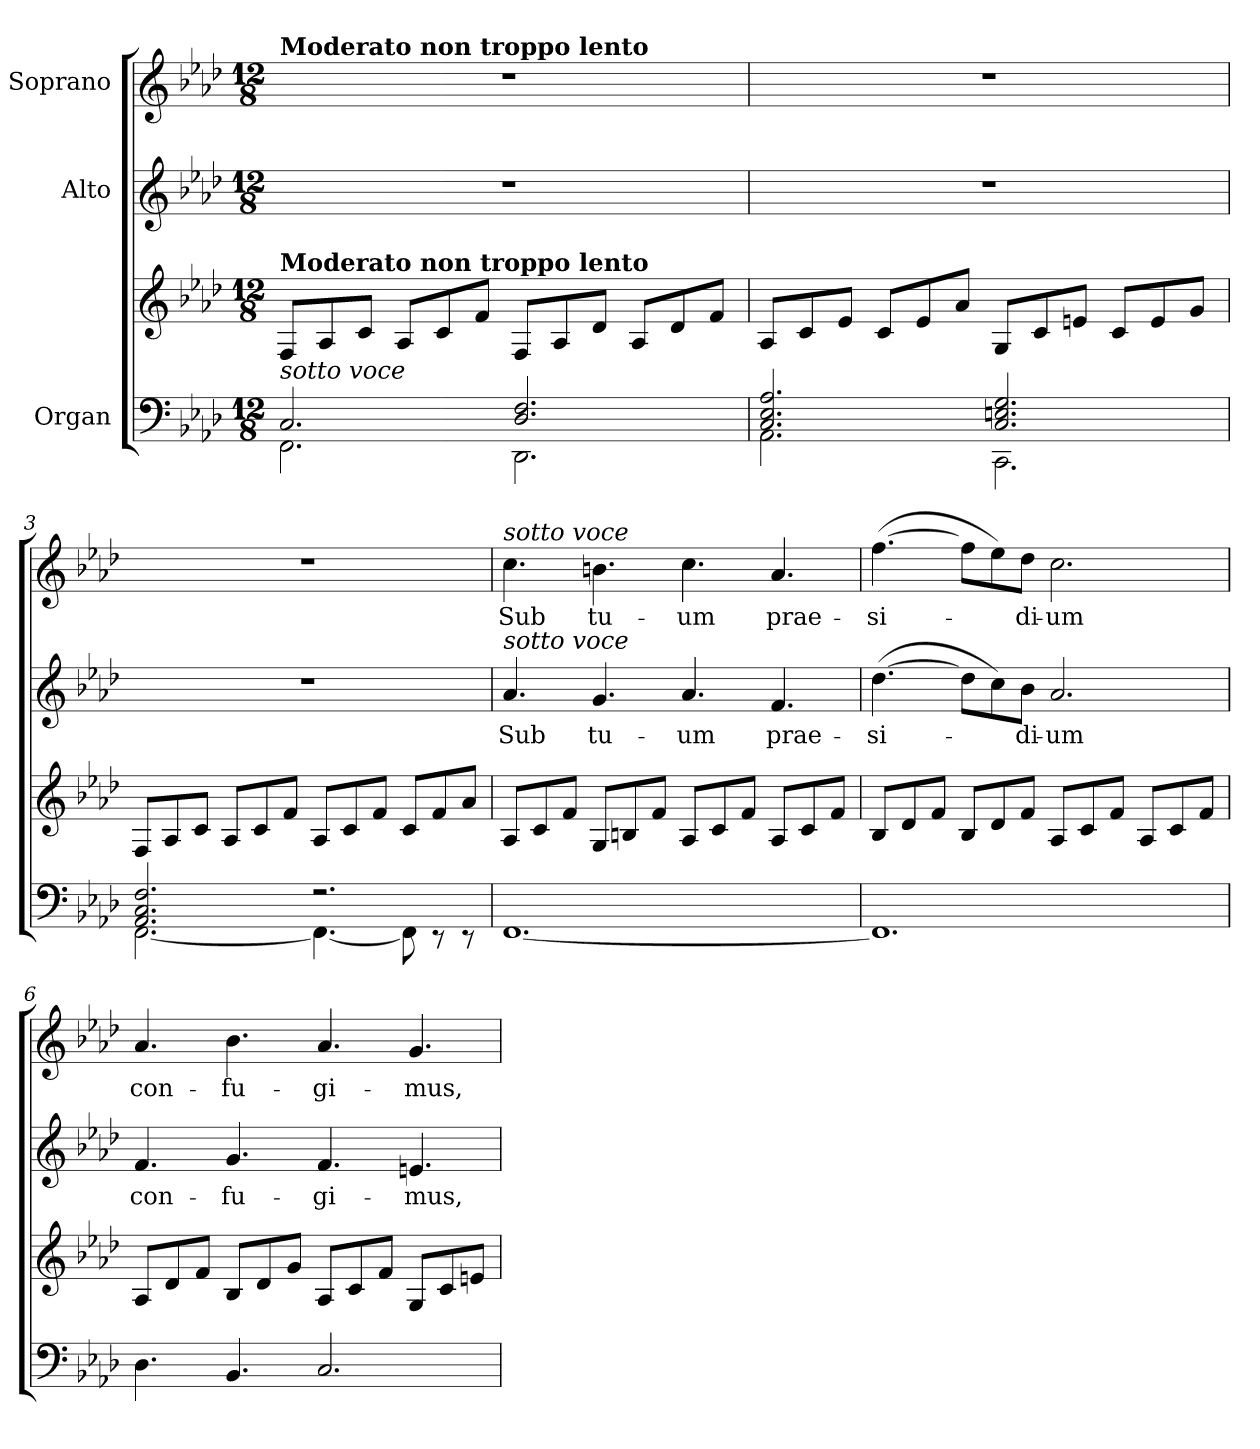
**kern	**kern	**kern	**text	**kern	**text
*part3	*part3	*part2	*part2	*part1	*part1
*staff4	*staff3	*staff2	*staff2	*staff1	*staff1
*I"Organ	*	*I"Alto	*	*I"Soprano	*
!!LO:PB:g=z
*clefF4	*clefG2	*clefG2	*	*clefG2	*
*k[b-e-a-d-]	*k[b-e-a-d-]	*k[b-e-a-d-]	*	*k[b-e-a-d-]	*
*A-:	*A-:	*A-:	*	*A-:	*
*M12/8	*M12/8	*M12/8	*	*M12/8	*
*MM100	*MM100	*MM100	*	*MM100	*
=1	=1	=1	=1	=1	=1
*^	*	*	*	*	*
!	!	!	!	!	!LO:TX:a:B:t=Moderato non troppo lento	!
!	!	!LO:TX:b:i:t=sotto voce	!	!	!	!
!	!	!LO:TX:a:B:t=Moderato non troppo lento	!	!	!	!
!	!	!	!LO:N:vis=1	!	!LO:N:vis=1	!
2.Ci/	2.FFi\	8Fi/L	1.r	.	1.r	.
.	.	8A-i/	.	.	.	.
.	.	8ci/J	.	.	.	.
.	.	8A-i/L	.	.	.	.
.	.	8ci/	.	.	.	.
.	.	8fi/J	.	.	.	.
2.D-i/ 2.Fi	2.DD-i\	8Fi/L	.	.	.	.
.	.	8A-i/	.	.	.	.
.	.	8d-i/J	.	.	.	.
.	.	8A-i/L	.	.	.	.
.	.	8d-i/	.	.	.	.
.	.	8fi/J	.	.	.	.
=2	=2	=2	=2	=2	=2	=2
!	!	!	!LO:N:vis=1	!	!LO:N:vis=1	!
2.Ci/ 2.E-i 2.A-i	2.AA-i\	8A-i/L	1.r	.	1.r	.
.	.	8ci/	.	.	.	.
.	.	8e-i/J	.	.	.	.
.	.	8ci/L	.	.	.	.
.	.	8e-i/	.	.	.	.
.	.	8a-i/J	.	.	.	.
2.Ci/ 2.Eni 2.Gi	2.CCi\	8Gi/L	.	.	.	.
.	.	8ci/	.	.	.	.
.	.	8eni/J	.	.	.	.
.	.	8ci/L	.	.	.	.
.	.	8ei/	.	.	.	.
.	.	8gi/J	.	.	.	.
=3	=3	=3	=3	=3	=3	=3
!	!	!	!LO:N:vis=1	!	!LO:N:vis=1	!
2.AA-i/ 2.Ci 2.Fi	[<2.FFi\	8Fi/L	1.r	.	1.r	.
.	.	8A-i/	.	.	.	.
.	.	8ci/J	.	.	.	.
.	.	8A-i/L	.	.	.	.
.	.	8ci/	.	.	.	.
.	.	8fi/J	.	.	.	.
2.r	4.FFi\_<	8A-i/L	.	.	.	.
.	.	8ci/	.	.	.	.
.	.	8fi/J	.	.	.	.
.	8FFi\]	8ci/L	.	.	.	.
.	8r	8fi/	.	.	.	.
.	8r	8a-i/J	.	.	.	.
*v	*v	*	*	*	*	*
!!LO:LB:g=z
=4	=4	=4	=4	=4	=4
*^	*	*	*	*	*
!	!	!	!	!LO:LY:b:color=#000000	!	!
*v	*v	*	*	*	*	*
*^	*	*	*	*	*
!	!	!	!	!	!LO:TX:a:i:t=sotto voce	!
!	!	!	!LO:TX:a:i:t=sotto voce	!	!	!
!	!	!	!	!	!	!LO:LY:b:color=#000000
*v	*v	*	*	*	*	*
[<1.FFi	8A-i/L	4.a-i/	Sub	4.cci\	Sub
.	8ci/	.	.	.	.
.	8fi/J	.	.	.	.
!	!	!	!LO:LY:b:color=#000000	!	!
!	!	!	!	!	!LO:LY:b:color=#000000
.	8Gi/L	4.gi/	tu-	4.bni\	tu-
.	8Bni/	.	.	.	.
.	8fi/J	.	.	.	.
!	!	!	!LO:LY:b:color=#000000	!	!
!	!	!	!	!	!LO:LY:b:color=#000000
.	8A-i/L	4.a-i/	-um	4.cci\	-um
.	8ci/	.	.	.	.
.	8fi/J	.	.	.	.
!	!	!	!LO:LY:b:color=#000000	!	!
!	!	!	!	!	!LO:LY:b:color=#000000
.	8A-i/L	4.fi/	prae-	4.a-i/	prae-
.	8ci/	.	.	.	.
.	8fi/J	.	.	.	.
=5	=5	=5	=5	=5	=5
!	!	!	!LO:LY:b:color=#000000	!	!
!	!	!	!	!	!LO:LY:b:color=#000000
1.FFi]	8B-i/L	([>4.dd-i\	-si-	([>4.ffi\	-si-
.	8d-i/	.	.	.	.
.	8fi/J	.	.	.	.
.	8B-i/L	8dd-i\L]	.	8ffi\L]	.
.	8d-i/	8cci\)	.	8ee-i\)	.
!	!	!	!LO:LY:b:color=#000000	!	!
!	!	!	!	!	!LO:LY:b:color=#000000
.	8fi/J	8b-i\J	-di-	8dd-i\J	-di-
!	!	!	!LO:LY:b:color=#000000	!	!
!	!	!	!	!	!LO:LY:b:color=#000000
.	8A-i/L	2.a-i/	-um	2.cci\	-um
.	8ci/	.	.	.	.
.	8fi/J	.	.	.	.
.	8A-i/L	.	.	.	.
.	8ci/	.	.	.	.
.	8fi/J	.	.	.	.
=6	=6	=6	=6	=6	=6
!	!	!	!LO:LY:b:color=#000000	!	!
!	!	!	!	!	!LO:LY:b:color=#000000
4.D-i\	8A-i/L	4.fi/	con-	4.a-i/	con-
.	8d-i/	.	.	.	.
.	8fi/J	.	.	.	.
!	!	!	!LO:LY:b:color=#000000	!	!
!	!	!	!	!	!LO:LY:b:color=#000000
4.BB-i/	8B-i/L	4.gi/	-fu-	4.b-i\	-fu-
.	8d-i/	.	.	.	.
.	8gi/J	.	.	.	.
!	!	!	!LO:LY:b:color=#000000	!	!
!	!	!	!	!	!LO:LY:b:color=#000000
2.Ci/	8A-i/L	4.fi/	-gi-	4.a-i/	-gi-
.	8ci/	.	.	.	.
.	8fi/J	.	.	.	.
!	!	!	!LO:LY:b:color=#000000	!	!
!	!	!	!	!	!LO:LY:b:color=#000000
.	8Gi/L	4.eni/	-mus,	4.gi/	-mus,
.	8ci/	.	.	.	.
.	8eni/J	.	.	.	.
=	=	=	=	=	=
*-	*-	*-	*-	*-	*-
